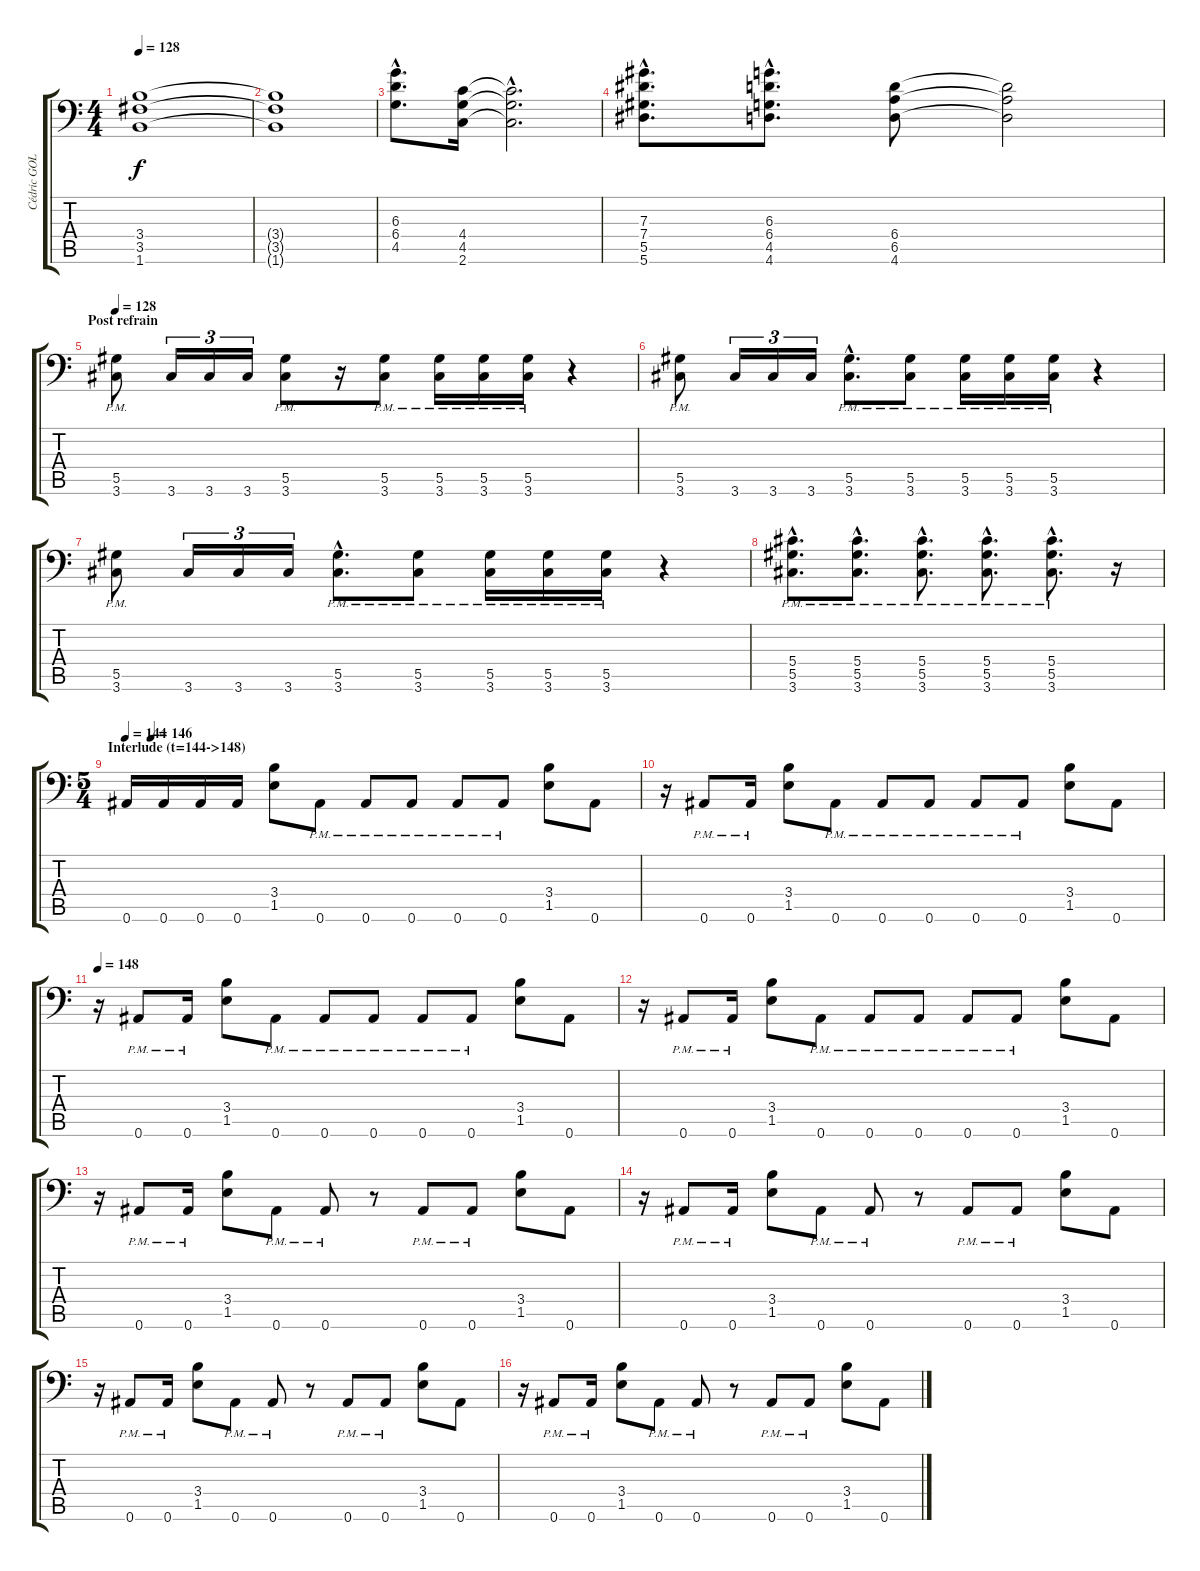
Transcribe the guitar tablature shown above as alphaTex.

\track ("Cédric GOLDOVSKY - Guitare" "Cédric GOL") {instrument overdrivenguitar}
\staff {score tabs}
\tuning (Bb3 F3 Db3 Ab2 Eb2 Bb1) {hide}
\ts (4 4)
\tempo 128
\clef f4
\ks c
(3.4 3.5 1.6).1{dy f} |
(3.4{t} 3.5{t} 1.6{t}).1 |
(6.3{hac} 6.4{hac} 4.5{hac}).8{d} (4.4 4.5 2.6).16 (4.4{hac t} 4.5{hac t} 2.6{hac t}).2{d} |
(7.3{hac} 7.4{hac} 5.5{hac} 5.6{hac}).8{d} (6.3{hac} 6.4{hac} 4.5{hac} 4.6{hac}).8{d} (6.4 6.5 4.6).8 (6.4{t} 6.5{t} 4.6{t}).2 |
\section ("" "Post refrain")
\tempo 128
(5.5{pm} 3.6{pm}).8{volume 12 balance 0 instrument overdrivenguitar} 3.6.16{tu (3 2)} 3.6.16{tu (3 2)} 3.6.16{tu (3 2)} (5.5{pm} 3.6{pm}).8 r.16 (5.5{pm} 3.6{pm}).8 (5.5{pm} 3.6{pm}).16 (5.5{pm} 3.6{pm}).16 (5.5{pm} 3.6{pm}).16 r.4 |
(5.5{pm} 3.6{pm}).8 3.6.16{tu (3 2)} 3.6.16{tu (3 2)} 3.6.16{tu (3 2)} (5.5{hac pm} 3.6{hac pm}).8{d} (5.5{pm} 3.6{pm}).8 (5.5{pm} 3.6{pm}).16 (5.5{pm} 3.6{pm}).16 (5.5{pm} 3.6{pm}).16 r.4 |
(5.5{pm} 3.6{pm}).8 3.6.16{tu (3 2)} 3.6.16{tu (3 2)} 3.6.16{tu (3 2)} (5.5{hac pm} 3.6{hac pm}).8{d} (5.5{pm} 3.6{pm}).8 (5.5{pm} 3.6{pm}).16 (5.5{pm} 3.6{pm}).16 (5.5{pm} 3.6{pm}).16 r.4 |
(5.4{hac pm} 5.5{hac pm} 3.6{hac pm}).8{d} (5.4{hac pm} 5.5{hac pm} 3.6{hac pm}).8{d} (5.4{hac pm} 5.5{hac pm} 3.6{hac pm}).8{d} (5.4{hac pm} 5.5{hac pm} 3.6{hac pm}).8{d} (5.4{hac pm} 5.5{hac pm} 3.6{hac pm}).8{d} r.16 |
\ts (5 4)
\section ("" "Interlude (t=144->148)")
\tempo 144
\tempo (146 0.05)
0.6.16{volume 12 balance 0 instrument overdrivenguitar} 0.6.16 0.6.16 0.6.16 (3.4 1.5).8 0.6{pm}.8 0.6{pm}.8 0.6{pm}.8 0.6{pm}.8 0.6{pm}.8 (3.4 1.5).8 0.6.8 |
r.16 0.6{pm}.8 0.6{pm}.16 (3.4 1.5).8 0.6{pm}.8 0.6{pm}.8 0.6{pm}.8 0.6{pm}.8 0.6{pm}.8 (3.4 1.5).8 0.6.8 |
\tempo 148
r.16 0.6{pm}.8 0.6{pm}.16 (3.4 1.5).8 0.6{pm}.8 0.6{pm}.8 0.6{pm}.8 0.6{pm}.8 0.6{pm}.8 (3.4 1.5).8 0.6.8 |
r.16 0.6{pm}.8 0.6{pm}.16 (3.4 1.5).8 0.6{pm}.8 0.6{pm}.8 0.6{pm}.8 0.6{pm}.8 0.6{pm}.8 (3.4 1.5).8 0.6.8 |
r.16 0.6{pm}.8 0.6{pm}.16 (3.4 1.5).8 0.6{pm}.8 0.6{pm}.8 r.8 0.6{pm}.8 0.6{pm}.8 (3.4 1.5).8 0.6.8 |
r.16 0.6{pm}.8 0.6{pm}.16 (3.4 1.5).8 0.6{pm}.8 0.6{pm}.8 r.8 0.6{pm}.8 0.6{pm}.8 (3.4 1.5).8 0.6.8 |
r.16 0.6{pm}.8 0.6{pm}.16 (3.4 1.5).8 0.6{pm}.8 0.6{pm}.8 r.8 0.6{pm}.8 0.6{pm}.8 (3.4 1.5).8 0.6.8 |
r.16 0.6{pm}.8 0.6{pm}.16 (3.4 1.5).8 0.6{pm}.8 0.6{pm}.8 r.8 0.6{pm}.8 0.6{pm}.8 (3.4 1.5).8 0.6.8
